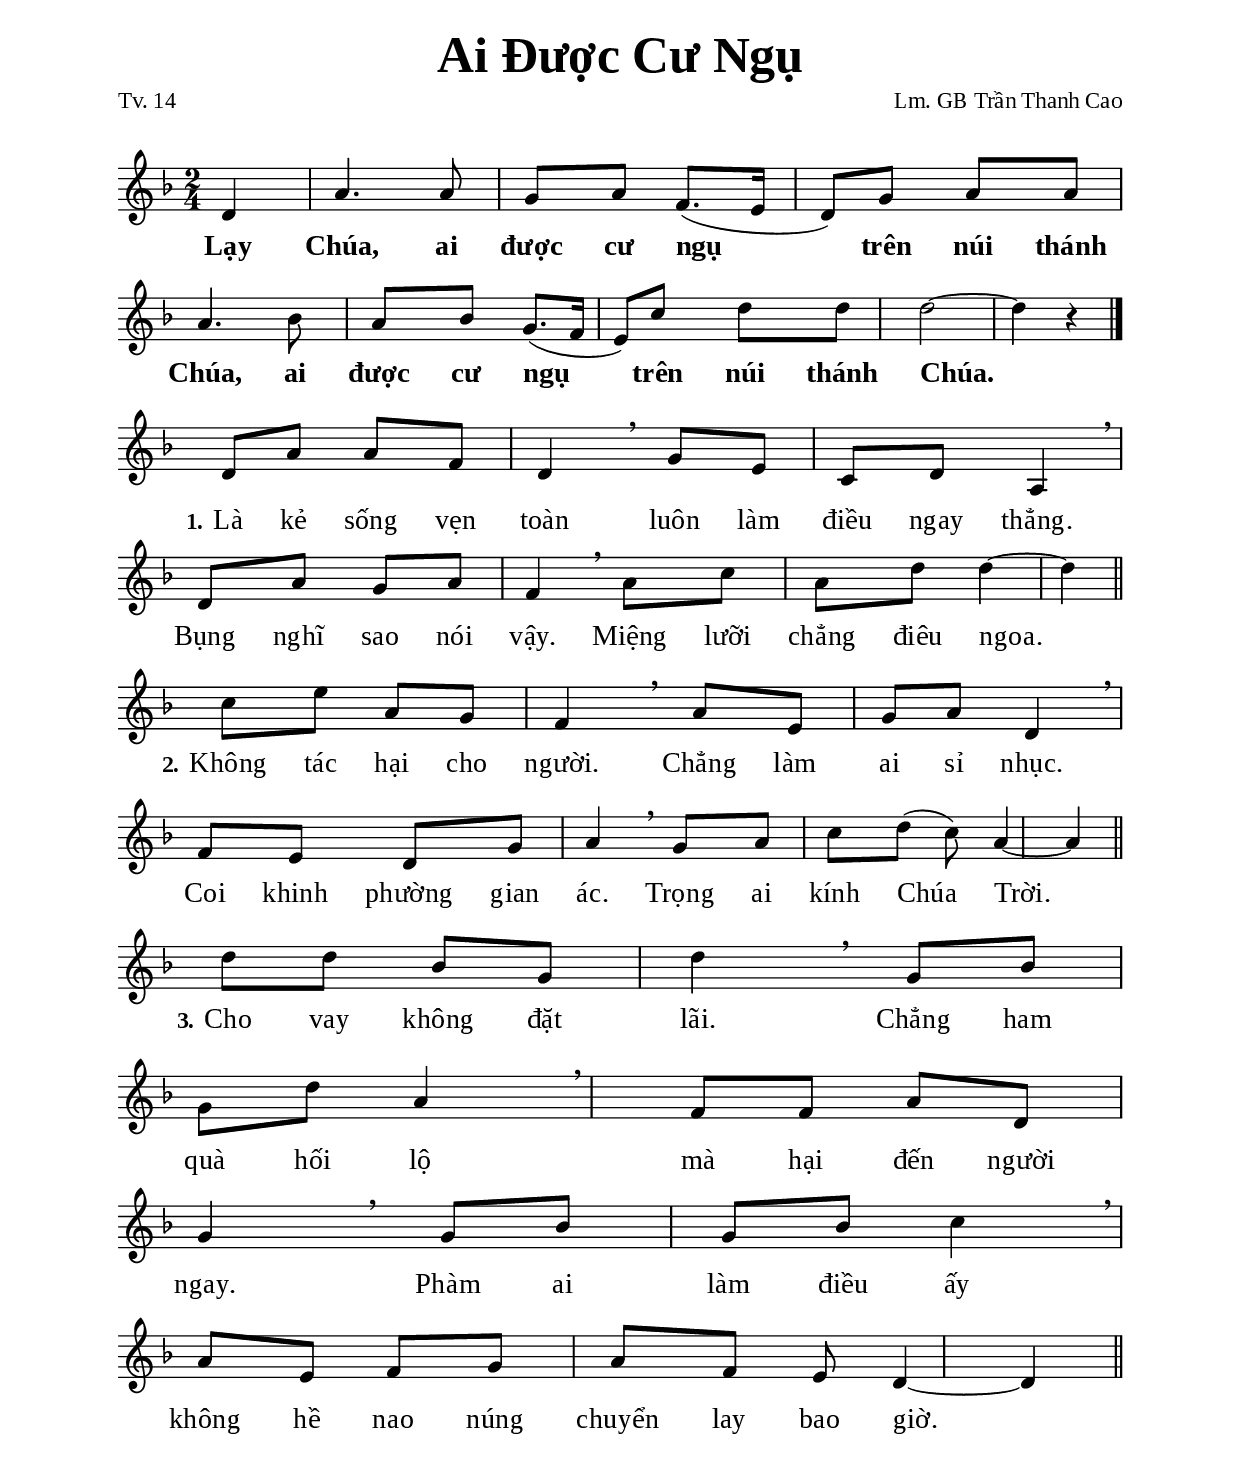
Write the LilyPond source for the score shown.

% Cài đặt chung
\version "2.22.1"
\include "english.ly"

\header {
  title = \markup { \fontsize #3 "Ai Được Cư Ngụ" }
  poet = "Tv. 14"
  composer = "Lm. GB Trần Thanh Cao"
  arranger = " "
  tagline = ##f
}

% Nhạc điệp khúc
nhacDiepKhuc= \relative c' {
  \partial 4 d4 |
  a'4. a8 |
  g a f8. (e16 |
  d8) g a a |
  a4. bf8 |
  a bf g8. (f16 |
  e8) c' d d |
  d2 ~ |
  d4 r \bar "|."
}

% Nhạc phiên khúc
nhacPhienKhucMot = \relative c' {
  d8 a' a f d4 \breathe
  g8 e c d a4 \breathe
  d8 a' g a f4 \breathe
  a8 c a d d4 ~ d \bar "||"
}

nhacPhienKhucHai = \relative c'' {
  c8 e a, g f4 \breathe
  a8 e g a d,4 \breathe
  f8 e d g a4 \breathe
  g8 a c d (c) a4 ~ a \bar "||"
}

nhacPhienKhucBa = \relative c'' {
  d8 d bf g d'4 \breathe
  g,8 bf g d' a4 \breathe
  f8 f a d, g4 \breathe
  g8 bf g bf c4 \breathe
  a8 e f g a f e d4 ~ d \bar "||"
}

% Lời điệp khúc
loiDiepKhuc = \lyricmode {
  Lạy Chúa, ai được cư ngụ trên núi thánh Chúa,
  ai được cư ngụ trên núi thánh Chúa.
}

% Lời phiên khúc
loiPhienKhucMot = \lyricmode {
  \set stanza = #"1."
  Là kẻ sống vẹn toàn luôn làm điều ngay thẳng.
  Bụng nghĩ sao nói vậy.
  Miệng lưỡi chẳng điêu ngoa.
}

loiPhienKhucHai = \lyricmode {
  \set stanza = #"2."
  Không tác hại cho người.
  Chẳng làm ai sỉ nhục.
  Coi khinh phường gian ác.
  Trọng ai kính Chúa Trời.
}

loiPhienKhucBa = \lyricmode {
  \set stanza = #"3."
  Cho vay không đặt lãi.
  Chẳng ham quà hối lộ mà hại đến người ngay.
  Phàm ai làm điều ấy không hề nao núng chuyển lay bao giờ.
}

% Dàn trang
\paper {
  #(set-paper-size "a4")
  top-margin = 20\mm
  bottom-margin = 10\mm
  left-margin = 20\mm
  right-margin = 20\mm
  indent = #0
  #(define fonts
    (make-pango-font-tree
      "Liberation Serif"
      "Liberation Serif"
      "Liberation Serif"
      (/ 20 20)))
  page-count = #1
  system-system-spacing = #'((basic-distance . 12.5))
  score-system-spacing = #'((basic-distance . 12.5))
}

% Thiết lập tông và nhịp
TongNhip = { \key f \major \time 2/4 }

\score {
  \new ChoirStaff <<
    \new Staff = diepKhuc \with {
        \consists "Merge_rests_engraver"
        %\magnifyStaff #(magstep +1)
      }
      <<
      \new Voice = beSop {
        \TongNhip \nhacDiepKhuc
      }
    >>
    \new Lyrics \with {
          \override VerticalAxisGroup.
            nonstaff-relatedstaff-spacing.padding = #1.2
          \override VerticalAxisGroup.
            nonstaff-unrelatedstaff-spacing.padding = #1
        }
        \lyricsto beSop \loiDiepKhuc
  >>
  \layout {
    \override Lyrics.LyricText.font-series = #'bold
    \override Lyrics.LyricText.font-size = #+2
    \override Lyrics.LyricSpace.minimum-distance = #4.0
    \override Score.BarNumber.break-visibility = ##(#f #f #f)
    \override Score.SpacingSpanner.uniform-stretching = ##t
  }
}

\score {
  \new ChoirStaff <<
    \new Staff = phienKhuc \with {
        %\magnifyStaff #(magstep +1)
      }
      <<
      \new Voice = beSop {
        \TongNhip \nhacPhienKhucMot
      }
    >>
    \new Lyrics \with {
          \override VerticalAxisGroup.
            nonstaff-relatedstaff-spacing.padding = #1.2
          \override VerticalAxisGroup.
            nonstaff-unrelatedstaff-spacing.padding = #1
        }
        \lyricsto beSop \loiPhienKhucMot
  >>
  \layout {
    \override Staff.TimeSignature.transparent = ##t
    \override Lyrics.LyricText.font-size = #+2
    \override Lyrics.LyricSpace.minimum-distance = #3.5
    \override Score.BarNumber.break-visibility = ##(#f #f #f)
    \override Score.SpacingSpanner.uniform-stretching = ##t
    \set Score.barAlways = ##t
    \set Score.defaultBarType = ""
  }
}

\score {
  \new ChoirStaff <<
    \new Staff = phienKhuc \with {
        %\magnifyStaff #(magstep +1)
      }
      <<
      \new Voice = beSop {
        \key f \major \time 2/4 \nhacPhienKhucHai
      }
    >>
    \new Lyrics \with {
          \override VerticalAxisGroup.
            nonstaff-relatedstaff-spacing.padding = #1.2
          \override VerticalAxisGroup.
            nonstaff-unrelatedstaff-spacing.padding = #1
        }
        \lyricsto beSop \loiPhienKhucHai
  >>
  \layout {
    \override Staff.TimeSignature.transparent = ##t
    \override Lyrics.LyricText.font-size = #+2
    \override Lyrics.LyricSpace.minimum-distance = #3.5
    \override Score.BarNumber.break-visibility = ##(#f #f #f)
    \override Score.SpacingSpanner.uniform-stretching = ##t
    \set Score.barAlways = ##t
    \set Score.defaultBarType = ""
  }
}

\score {
  \new ChoirStaff <<
    \new Staff = phienKhuc \with {
        %\magnifyStaff #(magstep +1)
      }
      <<
      \new Voice = beSop {
        \key f \major \time 2/4 \nhacPhienKhucBa
      }
    >>
    \new Lyrics \with {
          \override VerticalAxisGroup.
            nonstaff-relatedstaff-spacing.padding = #1.5
          \override VerticalAxisGroup.
            nonstaff-unrelatedstaff-spacing.padding = #1
        }
        \lyricsto beSop \loiPhienKhucBa
  >>
  \layout {
    \override Staff.TimeSignature.transparent = ##t
    \override Lyrics.LyricText.font-size = #+2
    \override Lyrics.LyricSpace.minimum-distance = #5
    \override Score.BarNumber.break-visibility = ##(#f #f #f)
    \override Score.SpacingSpanner.uniform-stretching = ##t
    \set Score.barAlways = ##t
    \set Score.defaultBarType = ""
  }
}
